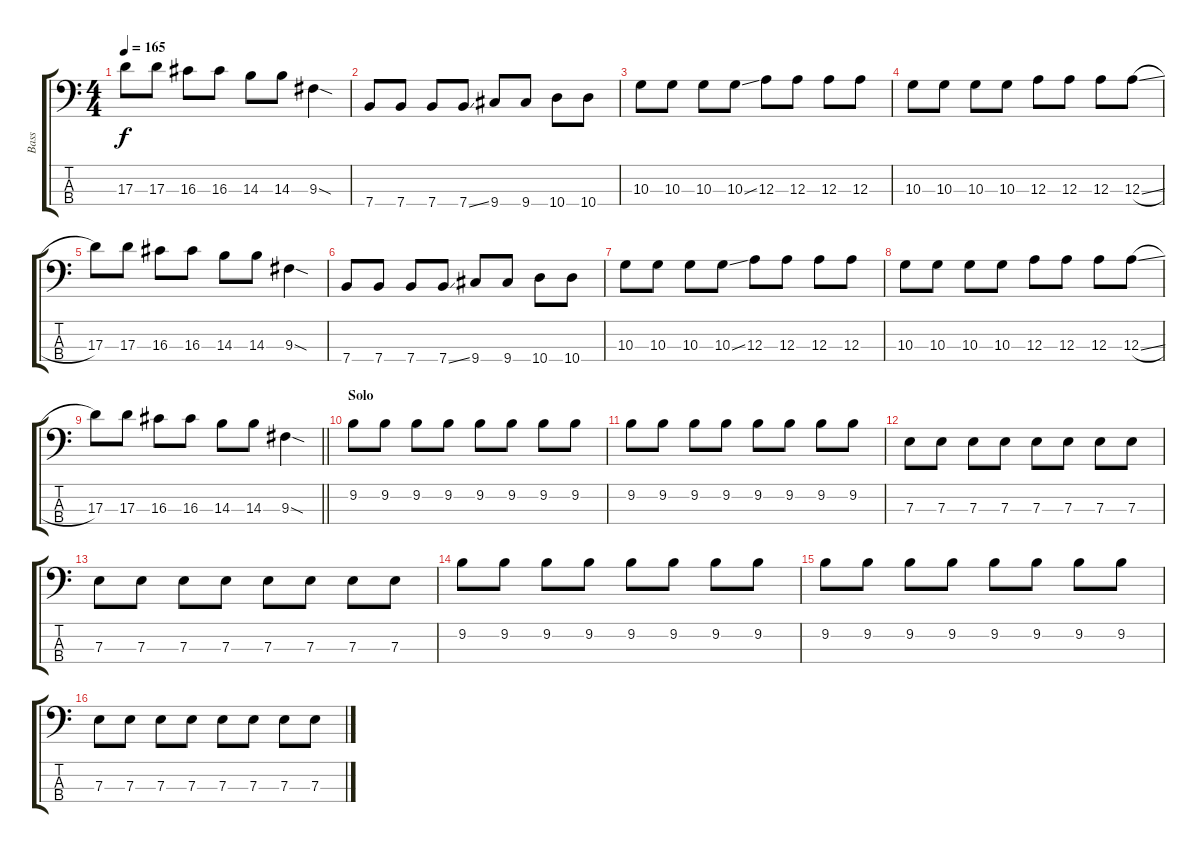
\track ("Bass" "Bass") {instrument electricbasspick}
\staff {score tabs}
\tuning (G2 D2 A1 E1) {hide}
\ts (4 4)
\tempo 165
\clef f4
\ks c
17.3.8{dy f} 17.3.8 16.3.8 16.3.8 14.3.8 14.3.8 9.3{sod}.4 |
7.4.8 7.4.8 7.4.8 7.4{ss}.8 9.4.8 9.4.8 10.4.8 10.4.8 |
10.3.8 10.3.8 10.3.8 10.3{ss}.8 12.3.8 12.3.8 12.3.8 12.3.8 |
10.3.8 10.3.8 10.3.8 10.3.8 12.3.8 12.3.8 12.3.8 12.3{sl}.8 |
17.3.8 17.3.8 16.3.8 16.3.8 14.3.8 14.3.8 9.3{sod}.4 |
7.4.8 7.4.8 7.4.8 7.4{ss}.8 9.4.8 9.4.8 10.4.8 10.4.8 |
10.3.8 10.3.8 10.3.8 10.3{ss}.8 12.3.8 12.3.8 12.3.8 12.3.8 |
10.3.8 10.3.8 10.3.8 10.3.8 12.3.8 12.3.8 12.3.8 12.3{sl}.8 |
\barLineRight lightlight
17.3.8 17.3.8 16.3.8 16.3.8 14.3.8 14.3.8 9.3{sod}.4 |
\section ("" "Solo")
9.2.8 9.2.8 9.2.8 9.2.8 9.2.8 9.2.8 9.2.8 9.2.8 |
9.2.8 9.2.8 9.2.8 9.2.8 9.2.8 9.2.8 9.2.8 9.2.8 |
7.3.8 7.3.8 7.3.8 7.3.8 7.3.8 7.3.8 7.3.8 7.3.8 |
7.3.8 7.3.8 7.3.8 7.3.8 7.3.8 7.3.8 7.3.8 7.3.8 |
9.2.8 9.2.8 9.2.8 9.2.8 9.2.8 9.2.8 9.2.8 9.2.8 |
9.2.8 9.2.8 9.2.8 9.2.8 9.2.8 9.2.8 9.2.8 9.2.8 |
7.3.8 7.3.8 7.3.8 7.3.8 7.3.8 7.3.8 7.3.8 7.3.8
